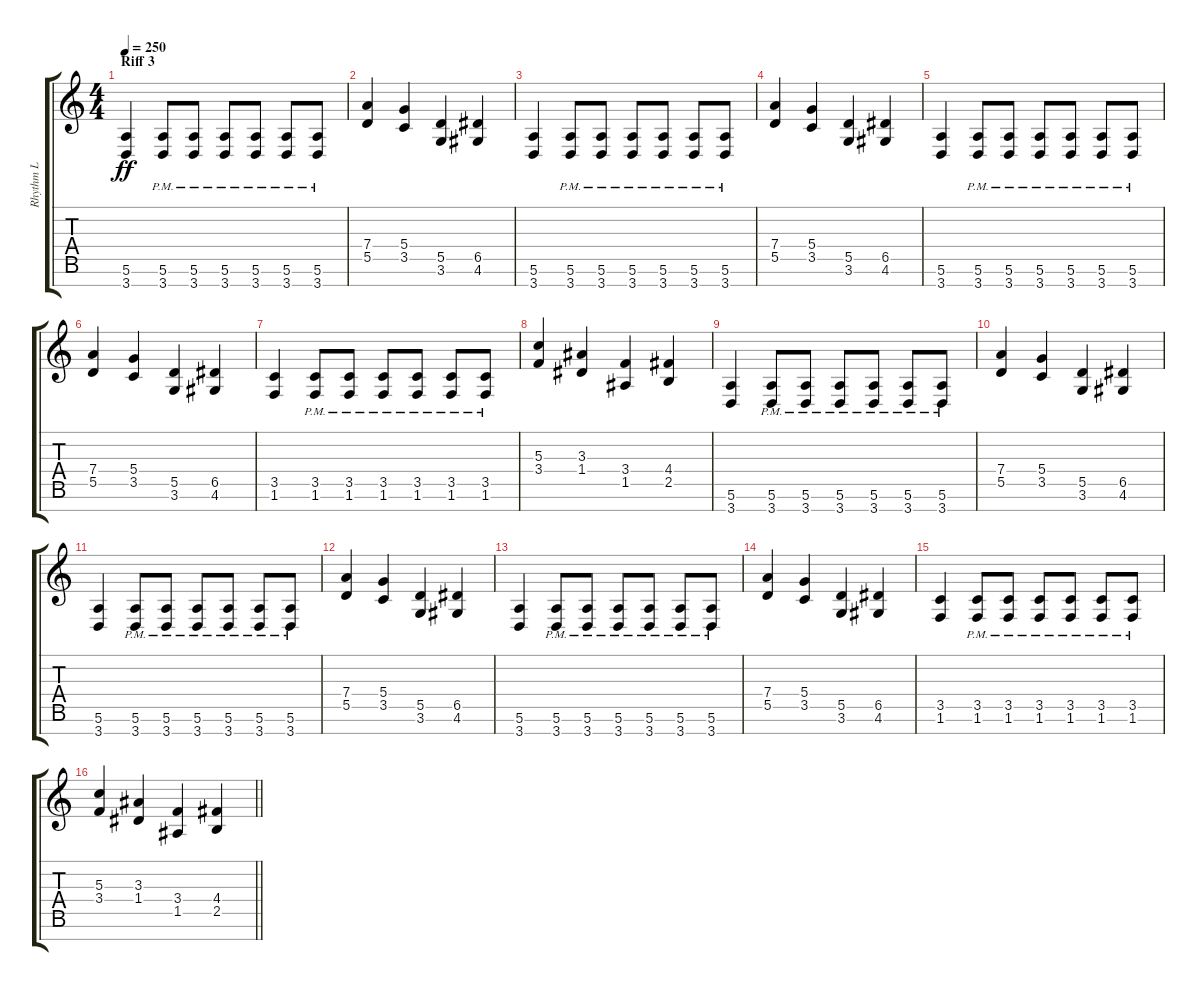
\track ("Rhythm L" "Rhythm L") {instrument distortionguitar}
\staff {score tabs}
\tuning (E4 B3 G3 D3 A2 E2 B1) {hide}
\ts (4 4)
\section ("" "Riff 3")
\tempo 250
\clef g2
\ks c
(5.6 3.7).4{dy ff} (5.6{pm} 3.7{pm}).8 (5.6{pm} 3.7{pm}).8 (5.6{pm} 3.7{pm}).8 (5.6{pm} 3.7{pm}).8 (5.6{pm} 3.7{pm}).8 (5.6{pm} 3.7{pm}).8 |
(7.4 5.5).4 (5.4 3.5).4 (5.5 3.6).4 (6.5 4.6).4 |
(5.6 3.7).4 (5.6{pm} 3.7{pm}).8 (5.6{pm} 3.7{pm}).8 (5.6{pm} 3.7{pm}).8 (5.6{pm} 3.7{pm}).8 (5.6{pm} 3.7{pm}).8 (5.6{pm} 3.7{pm}).8 |
(7.4 5.5).4 (5.4 3.5).4 (5.5 3.6).4 (6.5 4.6).4 |
(5.6 3.7).4 (5.6{pm} 3.7{pm}).8 (5.6{pm} 3.7{pm}).8 (5.6{pm} 3.7{pm}).8 (5.6{pm} 3.7{pm}).8 (5.6{pm} 3.7{pm}).8 (5.6{pm} 3.7{pm}).8 |
(7.4 5.5).4 (5.4 3.5).4 (5.5 3.6).4 (6.5 4.6).4 |
(3.5 1.6).4 (3.5{pm} 1.6{pm}).8 (3.5{pm} 1.6{pm}).8 (3.5{pm} 1.6{pm}).8 (3.5{pm} 1.6{pm}).8 (3.5{pm} 1.6{pm}).8 (3.5{pm} 1.6{pm}).8 |
(5.3 3.4).4 (3.3 1.4).4 (3.4 1.5).4 (4.4 2.5).4 |
(5.6 3.7).4 (5.6{pm} 3.7{pm}).8 (5.6{pm} 3.7{pm}).8 (5.6{pm} 3.7{pm}).8 (5.6{pm} 3.7{pm}).8 (5.6{pm} 3.7{pm}).8 (5.6{pm} 3.7{pm}).8 |
(7.4 5.5).4 (5.4 3.5).4 (5.5 3.6).4 (6.5 4.6).4 |
(5.6 3.7).4 (5.6{pm} 3.7{pm}).8 (5.6{pm} 3.7{pm}).8 (5.6{pm} 3.7{pm}).8 (5.6{pm} 3.7{pm}).8 (5.6{pm} 3.7{pm}).8 (5.6{pm} 3.7{pm}).8 |
(7.4 5.5).4 (5.4 3.5).4 (5.5 3.6).4 (6.5 4.6).4 |
(5.6 3.7).4 (5.6{pm} 3.7{pm}).8 (5.6{pm} 3.7{pm}).8 (5.6{pm} 3.7{pm}).8 (5.6{pm} 3.7{pm}).8 (5.6{pm} 3.7{pm}).8 (5.6{pm} 3.7{pm}).8 |
(7.4 5.5).4 (5.4 3.5).4 (5.5 3.6).4 (6.5 4.6).4 |
(3.5 1.6).4 (3.5{pm} 1.6{pm}).8 (3.5{pm} 1.6{pm}).8 (3.5{pm} 1.6{pm}).8 (3.5{pm} 1.6{pm}).8 (3.5{pm} 1.6{pm}).8 (3.5{pm} 1.6{pm}).8 |
\barLineRight lightlight
(5.3 3.4).4 (3.3 1.4).4 (3.4 1.5).4 (4.4 2.5).4
